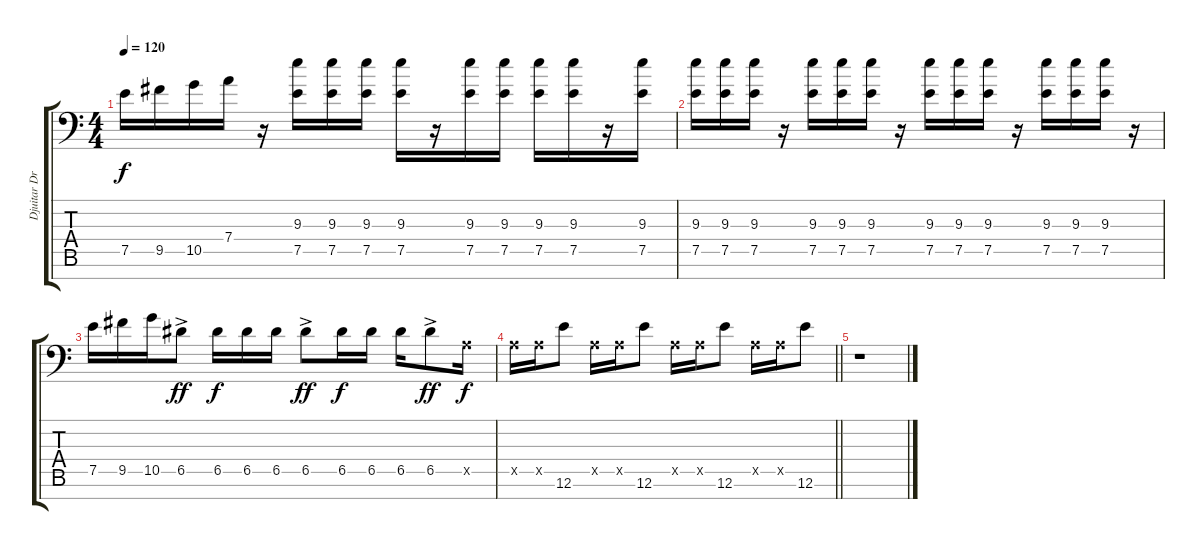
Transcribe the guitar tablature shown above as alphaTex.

\track ("Djuitar Dropped A" "Djuitar Dr") {instrument distortionguitar}
\staff {score tabs}
\tuning (E4 B3 G3 D3 A2 E2 A1) {hide}
\ts (4 4)
\tempo 120
\clef f4
\ks c
7.5.16{dy f} 9.5.16 10.5.16 7.4.16 r.16 (9.3 7.5).16 (9.3 7.5).16 (9.3 7.5).16 (9.3 7.5).16 r.16 (9.3 7.5).16 (9.3 7.5).16 (9.3 7.5).16 (9.3 7.5).16 r.16 (9.3 7.5).16 |
(9.3 7.5).16 (9.3 7.5).16 (9.3 7.5).16 r.16 (9.3 7.5).16 (9.3 7.5).16 (9.3 7.5).16 r.16 (9.3 7.5).16 (9.3 7.5).16 (9.3 7.5).16 r.16 (9.3 7.5).16 (9.3 7.5).16 (9.3 7.5).16 r.16 |
7.5.16 9.5.16 10.5.16 6.5{ac}.8{dy ff} 6.5.16{dy f} 6.5.16 6.5.16 6.5{ac}.8{dy ff} 6.5.16{dy f} 6.5.16 6.5.16 6.5{ac}.8{dy ff} 0.5{x}.16{dy f} |
\barLineRight lightlight
0.5{x}.16 0.5{x}.16 12.6.8 0.5{x}.16 0.5{x}.16 12.6.8 0.5{x}.16 0.5{x}.16 12.6.8 0.5{x}.16 0.5{x}.16 12.6.8 |
r.1
